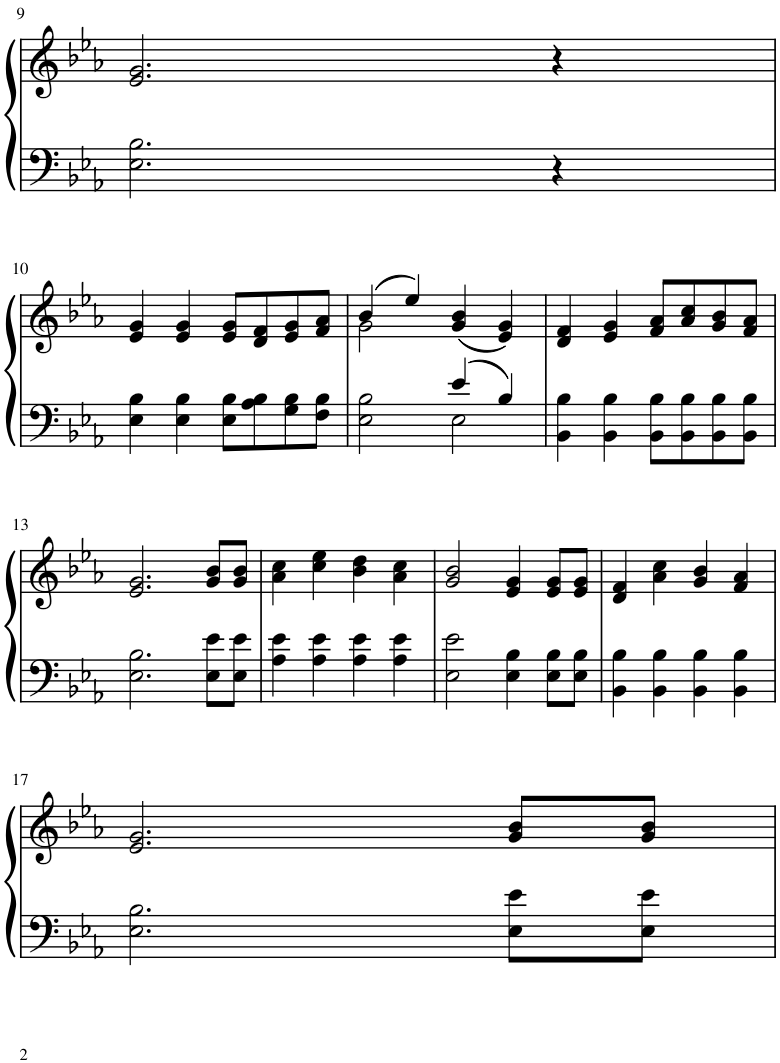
**kern	**kern
*part1	*part1
*staff2	*staff1
*I"Piano	*
*I'Pno.	*
!!LO:PB:g=z
*clefF4	*clefG2
*k[b-e-a-]	*k[b-e-a-]
*M4/4	*M4/4
=9	=9
2.E-\ 2.B-\	2.e-/ 2.g/
4r	4r
!!LO:LB:g=z
=10	=10
4E-\ 4B-\	4e-/ 4g/
4E-\ 4B-\	4e-/ 4g/
8E-\ 8B-\L	8e-/ 8g/L
8A-\ 8B-\	8d/ 8f/
8G\ 8B-\	8e-/ 8g/
8F\ 8B-\J	8f/ 8a-/J
=11	=11
*^	*^
2ryy	2E-\ 2B-\	(4b-/	2g\
.	.	4ee-/)	.
4e-/	2E-\	(4g/ 4b-/	2ryy
4B-/	.	4e-/ 4g/)	.
*v	*v	*	*
*	*v	*v
=12	=12
4BB-\ 4B-\	4d/ 4f/
4BB-\ 4B-\	4e-/ 4g/
8BB-\ 8B-\L	8f/ 8a-/L
8BB-\ 8B-\	8a-/ 8cc/
8BB-\ 8B-\	8g/ 8b-/
8BB-\ 8B-\J	8f/ 8a-/J
!!LO:LB:g=z
=13	=13
2.E-\ 2.B-\	2.e-/ 2.g/
8E-\ 8e-\L	8g/ 8b-/L
8E-\ 8e-\J	8g/ 8b-/J
=14	=14
4A-\ 4e-\	4a-\ 4cc\
4A-\ 4e-\	4cc\ 4ee-\
4A-\ 4e-\	4b-\ 4dd\
4A-\ 4e-\	4a-\ 4cc\
=15	=15
2E-\ 2e-\	2g/ 2b-/
4E-\ 4B-\	4e-/ 4g/
8E-\ 8B-\L	8e-/ 8g/L
8E-\ 8B-\J	8e-/ 8g/J
=16	=16
4BB-\ 4B-\	4d/ 4f/
4BB-\ 4B-\	4a-\ 4cc\
4BB-\ 4B-\	4g/ 4b-/
4BB-\ 4B-\	4f/ 4a-/
!!LO:LB:g=z
=17	=17
2.E-\ 2.B-\	2.e-/ 2.g/
8E-\ 8e-\L	8g/ 8b-/L
8E-\ 8e-\J	8g/ 8b-/J
=	=
*-	*-
